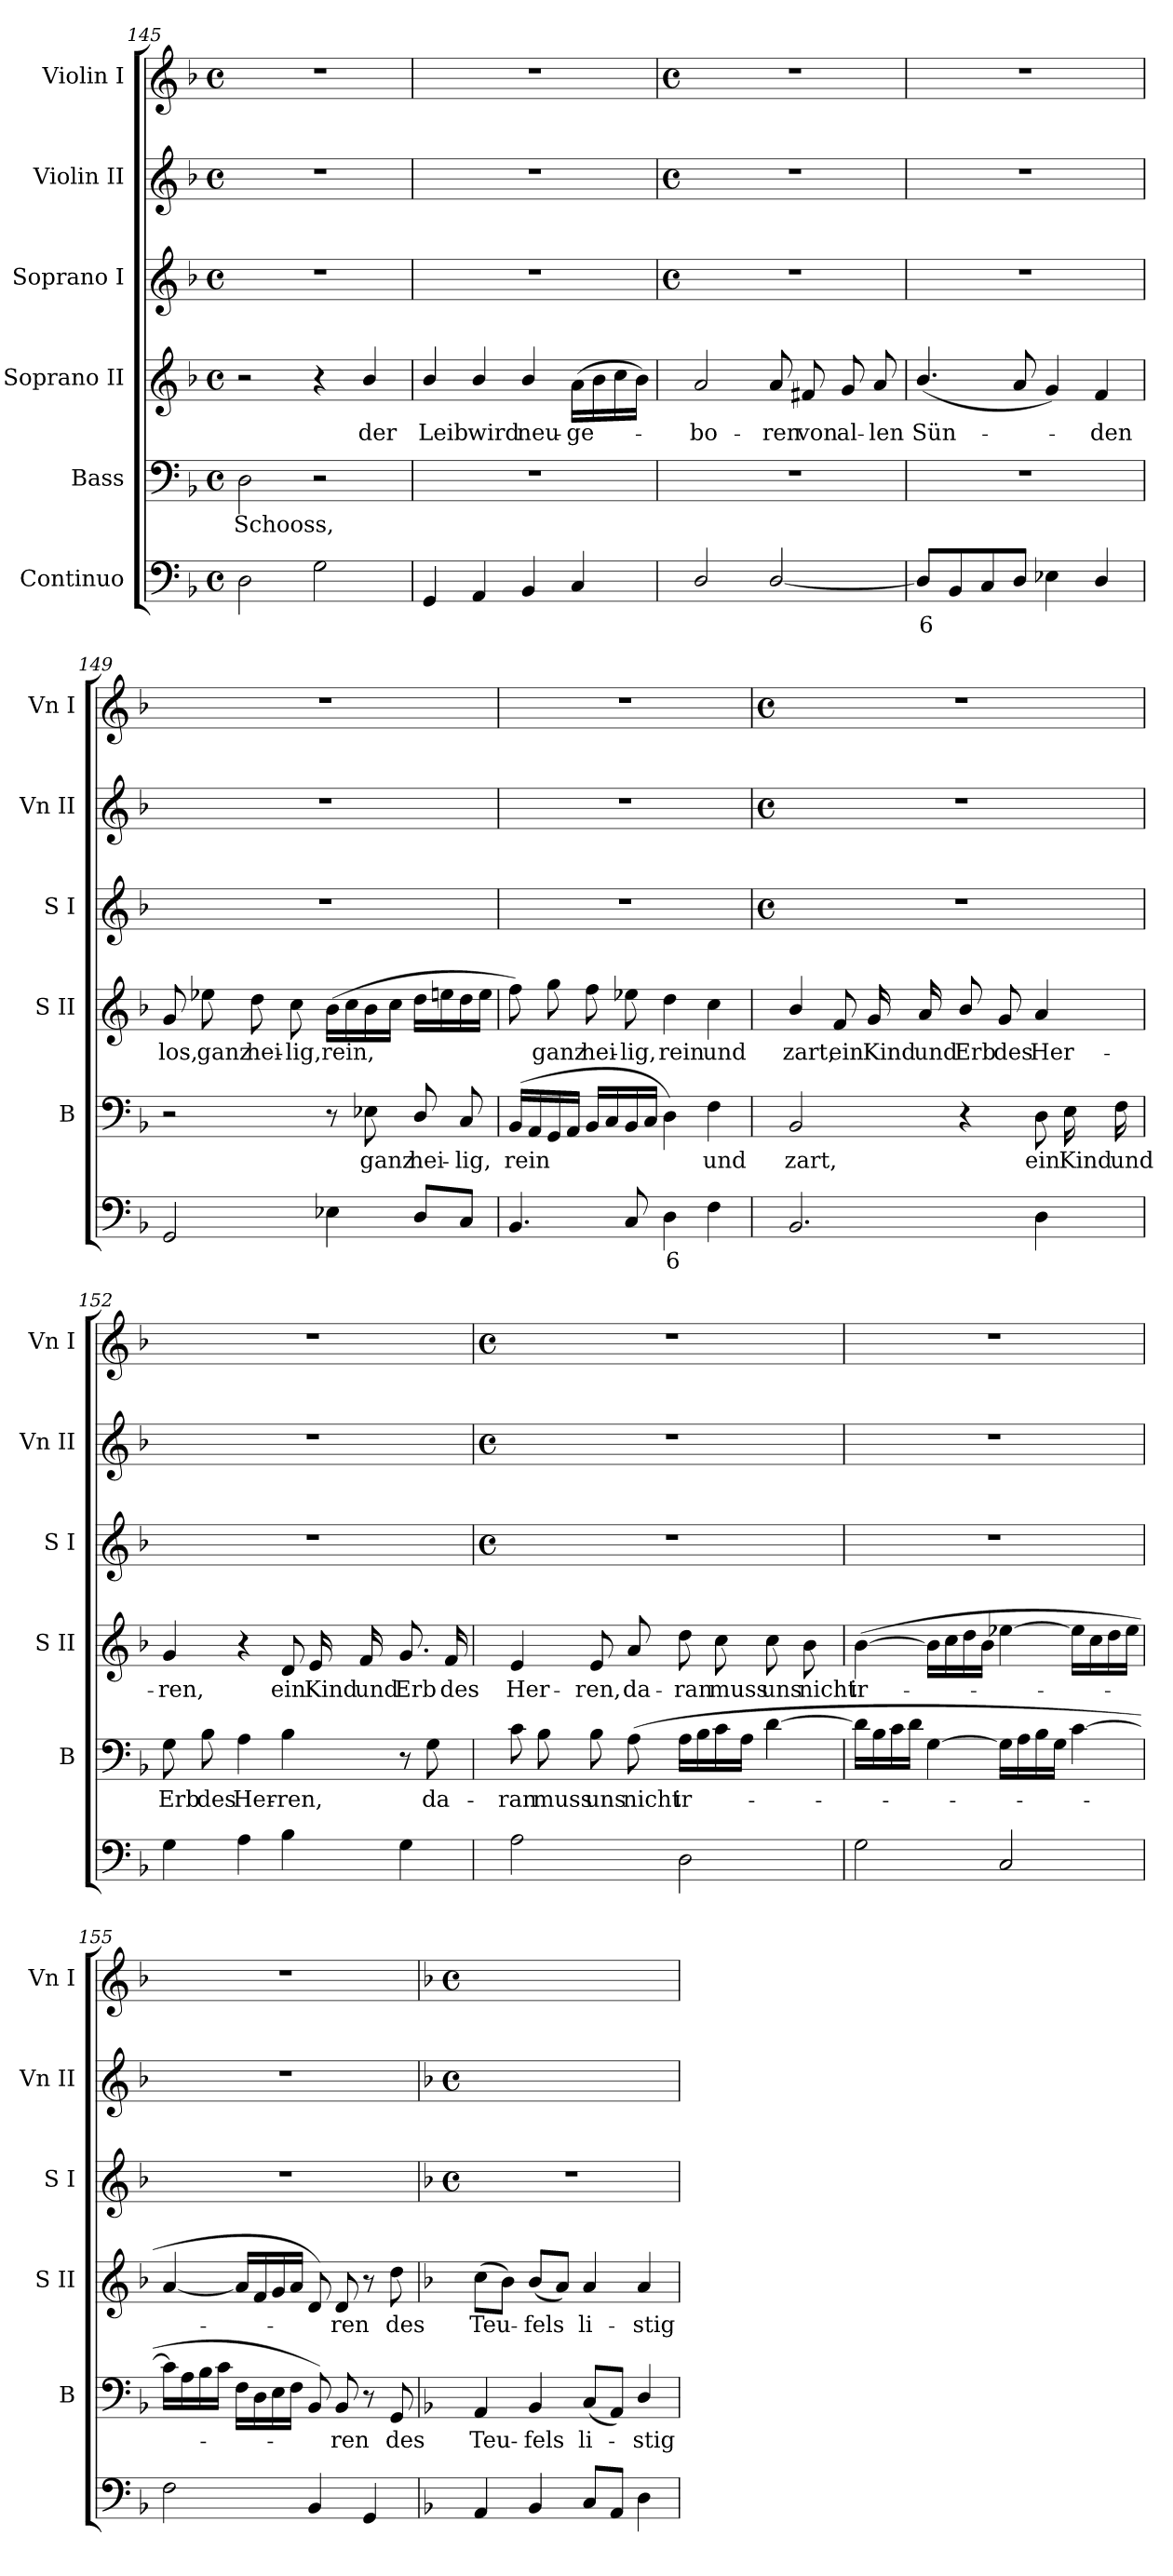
**kern	**text	**kern	**text	**kern	**text	**kern	**kern	**kern
*part6	*part6	*part5	*part5	*part4	*part4	*part3	*part2	*part1
*staff6	*staff6	*staff5	*staff5	*staff4	*staff4	*staff3	*staff2	*staff1
*I"Continuo	*	*I"Bass	*	*I"Soprano II	*	*I"Soprano I	*I"Violin II	*I"Violin I
*	*	*I'B	*	*I'S II	*	*I'S I	*I'Vn II	*I'Vn I
*clefF4	*	*clefF4	*	*clefG2	*	*clefG2	*clefG2	*clefG2
*k[b-]	*	*k[b-]	*	*k[b-]	*	*k[b-]	*k[b-]	*k[b-]
*F:	*	*F:	*	*F:	*	*F:	*F:	*F:
*M4/4	*	*M4/4	*	*M4/4	*	*M4/4	*M4/4	*M4/4
*met(c)	*	*met(c)	*	*met(c)	*	*met(c)	*met(c)	*met(c)
=145	=145	=145	=145	=145	=145	=145	=145	=145
!	!	!	!LO:LY:b	!	!	!	!	!
2D	.	2D	Schooss,	2r	.	1r	1r	1r
2G	.	2r	.	4r	.	.	.	.
!	!	!	!	!	!LO:LY:b	!	!	!
.	.	.	.	4b-/	der	.	.	.
=146	=146	=146	=146	=146	=146	=146	=146	=146
!	!	!	!	!	!LO:LY:b	!	!	!
4GG	.	1r	.	4b-/	Leib	1r	1r	1r
!	!	!	!	!	!LO:LY:b	!	!	!
4AA	.	.	.	4b-/	wird	.	.	.
!	!	!	!	!	!LO:LY:b	!	!	!
4BB-	.	.	.	4b-/	neu-	.	.	.
!	!	!	!	!	!LO:LY:b	!	!	!
4C	.	.	.	(>16aLL	-ge-	.	.	.
.	.	.	.	16b-	.	.	.	.
.	.	.	.	16cc	.	.	.	.
.	.	.	.	16b-JJ)	.	.	.	.
!!LO:LB:g=z
=147	=147	=147	=147	=147	=147	=147	=147	=147
*	*	*	*	*	*	*M4/4	*M4/4	*M4/4
*	*	*	*	*	*	*met(c)	*met(c)	*met(c)
!	!	!	!	!	!LO:LY:b	!	!	!
2D/	.	1r	.	2a	bo-	1r	1r	1r
!	!	!	!	!	!LO:LY:b	!	!	!
[2D/	.	.	.	8a	-ren	.	.	.
!	!	!	!	!	!LO:LY:b	!	!	!
.	.	.	.	8f#X	von	.	.	.
!	!	!	!	!	!LO:LY:b	!	!	!
.	.	.	.	8g	al-	.	.	.
!	!	!	!	!	!LO:LY:b	!	!	!
.	.	.	.	8a	-len	.	.	.
=148	=148	=148	=148	=148	=148	=148	=148	=148
!	!LO:LY:b	!	!	!	!LO:LY:b	!	!	!
8DL]	6	1r	.	(<4.b-/	Sün-	1r	1r	1r
8BB-	.	.	.	.	.	.	.	.
8C	.	.	.	.	.	.	.	.
8DJ	.	.	.	8a	.	.	.	.
4E-X	.	.	.	4g)	.	.	.	.
!	!	!	!	!	!LO:LY:b	!	!	!
4D/	.	.	.	4f	den	.	.	.
=149	=149	=149	=149	=149	=149	=149	=149	=149
!	!	!	!	!	!LO:LY:b	!	!	!
2GG	.	2r	.	8g	los,	1r	1r	1r
!	!	!	!	!	!LO:LY:b	!	!	!
.	.	.	.	8ee-X	ganz	.	.	.
!	!	!	!	!	!LO:LY:b	!	!	!
.	.	.	.	8dd	hei-	.	.	.
!	!	!	!	!	!LO:LY:b	!	!	!
.	.	.	.	8cc	-lig,	.	.	.
!	!	!	!	!	!LO:LY:b	!	!	!
4E-X	.	8r	.	(>16b-LL	rein,	.	.	.
.	.	.	.	16cc	.	.	.	.
!	!	!	!LO:LY:b	!	!	!	!	!
.	.	8E-X	ganz	16b-	.	.	.	.
.	.	.	.	16ccJJ	.	.	.	.
!	!	!	!LO:LY:b	!	!	!	!	!
8DL	.	8D/	hei-	16ddLL	.	.	.	.
.	.	.	.	16een	.	.	.	.
!	!	!	!LO:LY:b	!	!	!	!	!
8CJ	.	8C	-lig,	16dd	.	.	.	.
.	.	.	.	16eeJJ	.	.	.	.
=150	=150	=150	=150	=150	=150	=150	=150	=150
!	!	!	!LO:LY:b	!	!	!	!	!
4.BB-	.	(<16BB-LL	rein	8ff)	.	1r	1r	1r
.	.	16AA	.	.	.	.	.	.
!	!	!	!	!	!LO:LY:b	!	!	!
.	.	16GG	.	8gg	ganz	.	.	.
.	.	16AAJJ	.	.	.	.	.	.
!	!	!	!	!	!LO:LY:b	!	!	!
.	.	16BB-LL	.	8ff	hei-	.	.	.
.	.	16C	.	.	.	.	.	.
!	!	!	!	!	!LO:LY:b	!	!	!
8C	.	16BB-	.	8ee-X	-lig,	.	.	.
.	.	16CJJ	.	.	.	.	.	.
!	!LO:LY:b	!	!	!	!LO:LY:b	!	!	!
4D	6	4D)	.	4dd	rein	.	.	.
!	!	!	!LO:LY:b	!	!LO:LY:b	!	!	!
4F	.	4F	und	4cc	und	.	.	.
!!LO:LB:g=z
=151	=151	=151	=151	=151	=151	=151	=151	=151
*	*	*	*	*	*	*M4/4	*M4/4	*M4/4
*	*	*	*	*	*	*met(c)	*met(c)	*met(c)
!	!	!	!LO:LY:b	!	!LO:LY:b	!	!	!
2.BB-	.	2BB-	zart,	4b-/	zart,	1r	1r	1r
!	!	!	!	!	!LO:LY:b	!	!	!
.	.	.	.	8f	ein	.	.	.
!	!	!	!	!	!LO:LY:b	!	!	!
.	.	.	.	16g	Kind	.	.	.
!	!	!	!	!	!LO:LY:b	!	!	!
.	.	.	.	16a	und	.	.	.
!	!	!	!	!	!LO:LY:b	!	!	!
.	.	4r	.	8b-/	Erb	.	.	.
!	!	!	!	!	!LO:LY:b	!	!	!
.	.	.	.	8g	des	.	.	.
!	!	!	!LO:LY:b	!	!LO:LY:b	!	!	!
4D	.	8D	ein	4a	Her-	.	.	.
!	!	!	!LO:LY:b	!	!	!	!	!
.	.	16E	Kind	.	.	.	.	.
!	!	!	!LO:LY:b	!	!	!	!	!
.	.	16F	und	.	.	.	.	.
=152	=152	=152	=152	=152	=152	=152	=152	=152
!	!	!	!LO:LY:b	!	!LO:LY:b	!	!	!
4G	.	8G	Erb	4g	-ren,	1r	1r	1r
!	!	!	!LO:LY:b	!	!	!	!	!
.	.	8B-	des	.	.	.	.	.
!	!	!	!LO:LY:b	!	!	!	!	!
4A	.	4A	Her-	4r	.	.	.	.
!	!	!	!LO:LY:b	!	!LO:LY:b	!	!	!
4B-	.	4B-	-ren,	8d	ein	.	.	.
!	!	!	!	!	!LO:LY:b	!	!	!
.	.	.	.	16e	Kind	.	.	.
!	!	!	!	!	!LO:LY:b	!	!	!
.	.	.	.	16f	und	.	.	.
!	!	!	!	!	!LO:LY:b	!	!	!
4G	.	8r	.	8.g	Erb	.	.	.
!	!	!	!LO:LY:b	!	!	!	!	!
.	.	8G	da-	.	.	.	.	.
!	!	!	!	!	!LO:LY:b	!	!	!
.	.	.	.	16f	des	.	.	.
!!LO:LB:g=z
=153	=153	=153	=153	=153	=153	=153	=153	=153
*	*	*	*	*	*	*M4/4	*M4/4	*M4/4
*	*	*	*	*	*	*met(c)	*met(c)	*met(c)
!	!	!	!LO:LY:b	!	!LO:LY:b	!	!	!
2A	.	8c	-ran	4e	Her-	1r	1r	1r
!	!	!	!LO:LY:b	!	!	!	!	!
.	.	8B-	muss	.	.	.	.	.
!	!	!	!LO:LY:b	!	!LO:LY:b	!	!	!
.	.	8B-	uns	8e	-ren,	.	.	.
!	!	!	!LO:LY:b	!	!LO:LY:b	!	!	!
.	.	(>8A	nicht	8a	da-	.	.	.
!	!	!	!LO:LY:b	!	!LO:LY:b	!	!	!
2D	.	16ALL	ir-	8dd	-ran	.	.	.
.	.	16B-	.	.	.	.	.	.
!	!	!	!	!	!LO:LY:b	!	!	!
.	.	16c	.	8cc	muss	.	.	.
.	.	16AJJ	.	.	.	.	.	.
!	!	!	!	!	!LO:LY:b	!	!	!
.	.	[4d	.	8cc	uns	.	.	.
!	!	!	!	!	!LO:LY:b	!	!	!
.	.	.	.	8b-	nicht	.	.	.
=154	=154	=154	=154	=154	=154	=154	=154	=154
!	!	!	!	!	!LO:LY:b	!	!	!
2G	.	16dLL]	.	(<[4b-	ir-	1r	1r	1r
.	.	16B-	.	.	.	.	.	.
.	.	16c	.	.	.	.	.	.
.	.	16dJJ	.	.	.	.	.	.
.	.	[4G	.	16b-LL]	.	.	.	.
.	.	.	.	16cc	.	.	.	.
.	.	.	.	16dd	.	.	.	.
.	.	.	.	16b-JJ	.	.	.	.
2C	.	16GLL]	.	[4ee-X	.	.	.	.
.	.	16A	.	.	.	.	.	.
.	.	16B-	.	.	.	.	.	.
.	.	16GJJ	.	.	.	.	.	.
.	.	[4c	.	16ee-LL]	.	.	.	.
.	.	.	.	16cc	.	.	.	.
.	.	.	.	16dd	.	.	.	.
.	.	.	.	16ee-JJ	.	.	.	.
=155	=155	=155	=155	=155	=155	=155	=155	=155
2F	.	16cLL]	.	[4a	.	1r	1r	1r
.	.	16A	.	.	.	.	.	.
.	.	16B-	.	.	.	.	.	.
.	.	16cJJ	.	.	.	.	.	.
.	.	16FLL	.	16aLL]	.	.	.	.
.	.	16D	.	16f	.	.	.	.
.	.	16E	.	16g	.	.	.	.
.	.	16FJJ	.	16aJJ	.	.	.	.
4BB-	.	8BB-)	.	8d)	.	.	.	.
!	!	!	!LO:LY:b	!	!LO:LY:b	!	!	!
.	.	8BB-	ren	8d	ren	.	.	.
4GG	.	8r	.	8r	.	.	.	.
!	!	!	!LO:LY:b	!	!LO:LY:b	!	!	!
.	.	8GG	des	8dd	des	.	.	.
!!LO:LB:g=z
=156	=156	=156	=156	=156	=156	=156	=156	=156
*	*	*	*	*	*	*	*k[b-]	*k[b-]
*	*	*	*	*	*	*	*F:	*F:
*	*	*	*	*	*	*M4/4	*M4/4	*M4/4
*	*	*	*	*	*	*met(c)	*met(c)	*met(c)
!	!	!	!LO:LY:b	!	!LO:LY:b	!	!	!
4AA	.	4AA	Teu-	(>8ccL	Teu-	1r	1ryy	1ryy
.	.	.	.	8b-J)	.	.	.	.
!	!	!	!LO:LY:b	!	!LO:LY:b	!	!	!
4BB-	.	4BB-	-fels	(<8b-L	fels	.	.	.
.	.	.	.	8aJ)	.	.	.	.
!	!	!	!LO:LY:b	!	!LO:LY:b	!	!	!
8CL	.	(<8CL	li-	4a	li-	.	.	.
8AAJ	.	8AAJ)	.	.	.	.	.	.
!	!	!	!LO:LY:b	!	!LO:LY:b	!	!	!
4D	.	4D/	stig	4a	-stig	.	.	.
=	=	=	=	=	=	=	=	=
*-	*-	*-	*-	*-	*-	*-	*-	*-
